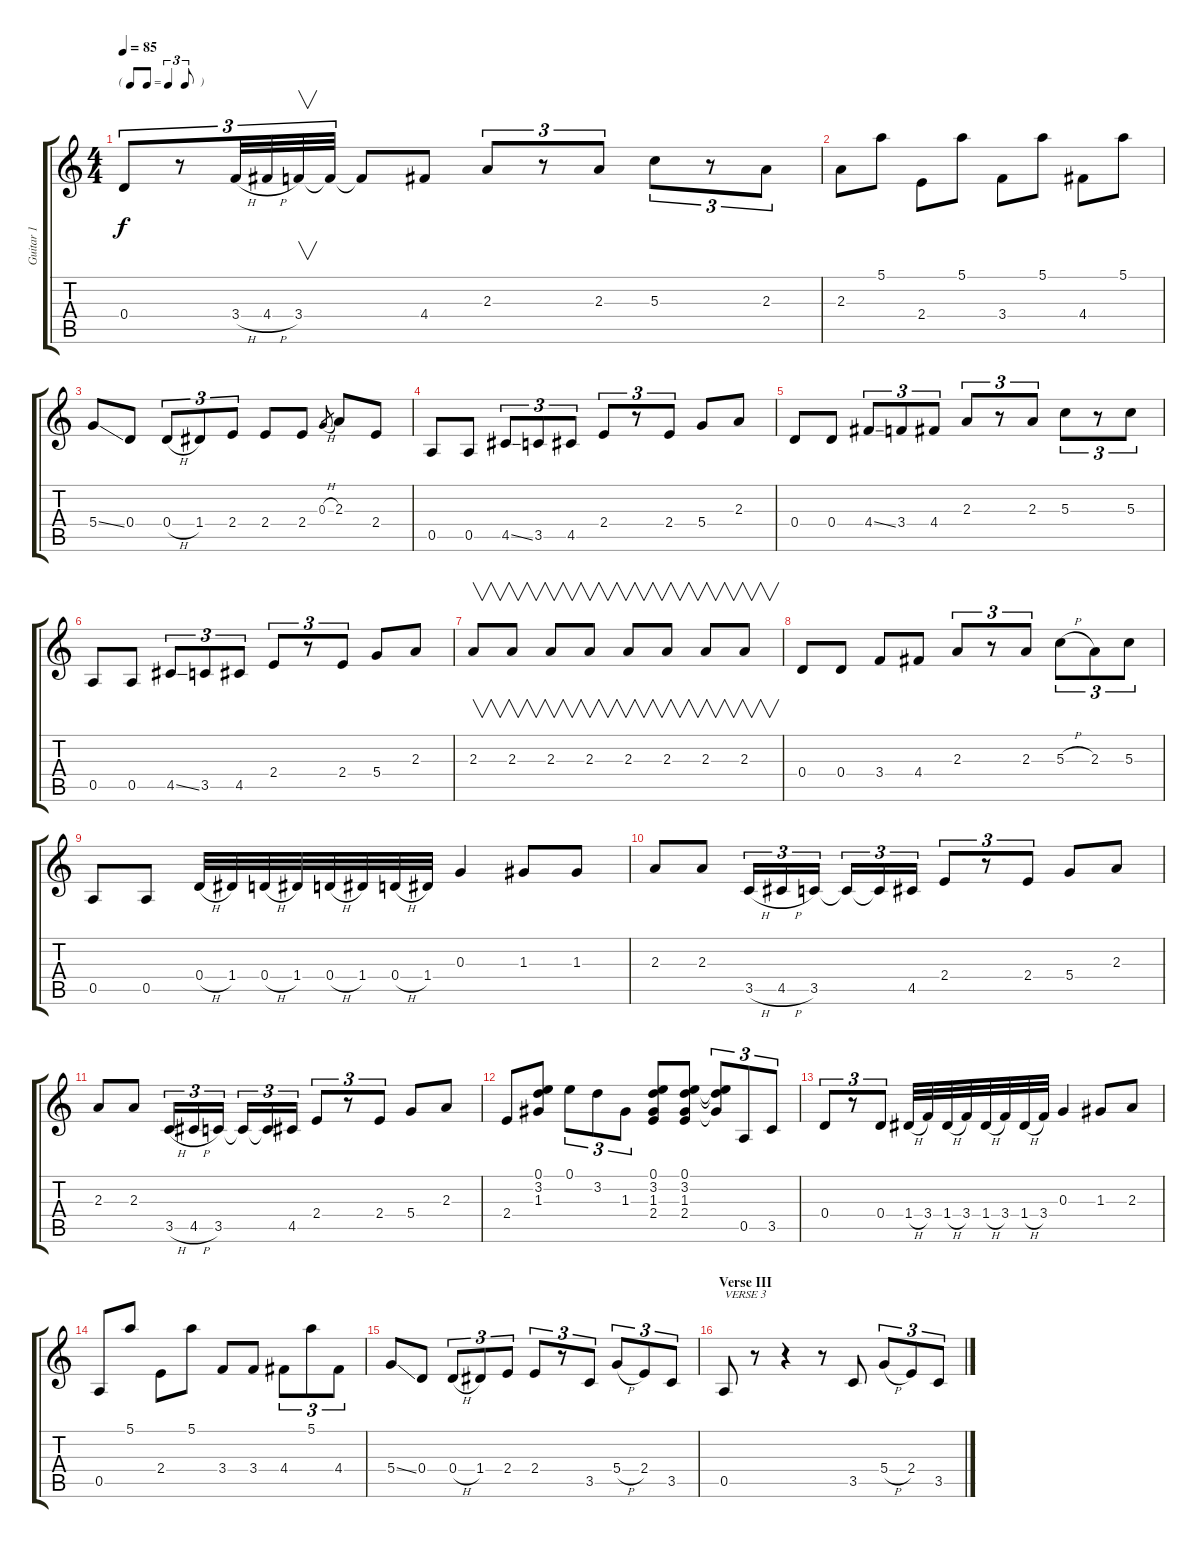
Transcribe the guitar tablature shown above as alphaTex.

\track ("Guitar 1" "Guitar 1") {instrument overdrivenguitar}
\staff {score tabs}
\tuning (E4 B3 G3 D3 A2 E2) {hide}
\ts (4 4)
\tf triplet8th
\tempo 85
\clef g2
\ks c
0.4.8{tu (3 2) dy f} r.8{tu (3 2)} 3.4{h}.32{tu (3 2)} 4.4{h}.32{tu (3 2)} 3.4.32{v tu (3 2)} 3.4{t}.32{tu (3 2)} 3.4{t}.8 4.4.8 2.3.8{tu (3 2)} r.8{tu (3 2)} 2.3.8{tu (3 2)} 5.3.8{tu (3 2)} r.8{tu (3 2)} 2.3.8{tu (3 2)} |
2.3.8 5.1.8 2.4.8 5.1.8 3.4.8 5.1.8 4.4.8 5.1.8 |
5.4{ss}.8 0.4.8 0.4{h}.8{tu (3 2)} 1.4.8{tu (3 2)} 2.4.8{tu (3 2)} 2.4.8 2.4.8 0.3{h}.8{gr} 2.3.8 2.4.8 |
0.5.8 0.5.8 4.5{ss}.8{tu (3 2)} 3.5.8{tu (3 2)} 4.5.8{tu (3 2)} 2.4.8{tu (3 2)} r.8{tu (3 2)} 2.4.8{tu (3 2)} 5.4.8 2.3.8 |
0.4.8 0.4.8 4.4{ss}.8{tu (3 2)} 3.4.8{tu (3 2)} 4.4.8{tu (3 2)} 2.3.8{tu (3 2)} r.8{tu (3 2)} 2.3.8{tu (3 2)} 5.3.8{tu (3 2)} r.8{tu (3 2)} 5.3.8{tu (3 2)} |
0.5.8 0.5.8 4.5{ss}.8{tu (3 2)} 3.5.8{tu (3 2)} 4.5.8{tu (3 2)} 2.4.8{tu (3 2)} r.8{tu (3 2)} 2.4.8{tu (3 2)} 5.4.8 2.3.8 |
2.3.8{v} 2.3.8{v} 2.3.8{v} 2.3.8{v} 2.3.8{v} 2.3.8{v} 2.3.8{v} 2.3.8{v} |
0.4.8 0.4.8 3.4.8 4.4.8 2.3.8{tu (3 2)} r.8{tu (3 2)} 2.3.8{tu (3 2)} 5.3{h}.8{tu (3 2)} 2.3.8{tu (3 2)} 5.3.8{tu (3 2)} |
0.5.8 0.5.8 0.4{h}.32 1.4.32 0.4{h}.32 1.4.32 0.4{h}.32 1.4.32 0.4{h}.32 1.4.32 0.3.4 1.3.8 1.3.8 |
2.3.8 2.3.8 3.5{h}.16{tu (3 2)} 4.5{h}.16{tu (3 2)} 3.5.16{tu (3 2)} 3.5{t}.16{tu (3 2)} 3.5{t}.16{tu (3 2)} 4.5.16{tu (3 2)} 2.4.8{tu (3 2)} r.8{tu (3 2)} 2.4.8{tu (3 2)} 5.4.8 2.3.8 |
2.3.8 2.3.8 3.5{h}.16{tu (3 2)} 4.5{h}.16{tu (3 2)} 3.5.16{tu (3 2)} 3.5{t}.16{tu (3 2)} 3.5{t}.16{tu (3 2)} 4.5.16{tu (3 2)} 2.4.8{tu (3 2)} r.8{tu (3 2)} 2.4.8{tu (3 2)} 5.4.8 2.3.8 |
2.4.8 (0.1 3.2 1.3).8 0.1.8{tu (3 2)} 3.2.8{tu (3 2)} 1.3.8{tu (3 2)} (0.1 3.2 1.3 2.4).8 (0.1 3.2 1.3 2.4).8 (0.1{t} 3.2{t} 1.3{t}).8{tu (3 2)} 0.5.8{tu (3 2)} 3.5.8{tu (3 2)} |
0.4.8{tu (3 2)} r.8{tu (3 2)} 0.4.8{tu (3 2)} 1.4{h}.32 3.4.32 1.4{h}.32 3.4.32 1.4{h}.32 3.4.32 1.4{h}.32 3.4.32 0.3.4 1.3.8 2.3.8 |
0.5.8 5.1.8 2.4.8 5.1.8 3.4.8 3.4.8 4.4.8{tu (3 2)} 5.1.8{tu (3 2)} 4.4.8{tu (3 2)} |
5.4{ss}.8 0.4.8 0.4{h}.8{tu (3 2)} 1.4.8{tu (3 2)} 2.4.8{tu (3 2)} 2.4.8{tu (3 2)} r.8{tu (3 2)} 3.5.8{tu (3 2)} 5.4{h}.8{tu (3 2)} 2.4.8{tu (3 2)} 3.5.8{tu (3 2)} |
\section ("" "Verse III")
0.5.8{txt "VERSE 3"} r.8 r.4 r.8 3.5.8 5.4{h}.8{tu (3 2)} 2.4.8{tu (3 2)} 3.5.8{tu (3 2)}
